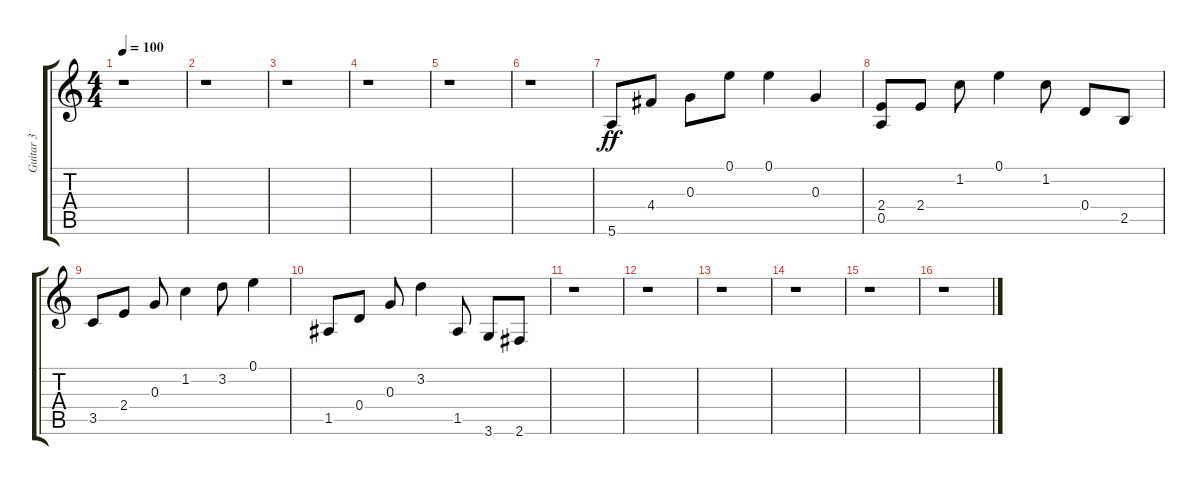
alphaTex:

\track ("Guitar 3" "Guitar 3") {instrument acousticguitarsteel}
\staff {score tabs}
\tuning (E4 B3 G3 D3 A2 E2) {hide}
\ts (4 4)
\tempo 100
\clef g2
\ks c
r.1{dy ff} |
r.1 |
r.1 |
r.1 |
r.1 |
r.1 |
5.6.8 4.4.8 0.3.8 0.1.8 0.1.4 0.3.4 |
(2.4 0.5).8 2.4.8 1.2.8 0.1.4 1.2.8 0.4.8 2.5.8 |
3.5.8 2.4.8 0.3.8 1.2.4 3.2.8 0.1.4 |
1.5.8 0.4.8 0.3.8 3.2.4 1.5.8 3.6.8 2.6.8 |
r.1 |
r.1 |
r.1 |
r.1 |
r.1 |
r.1
